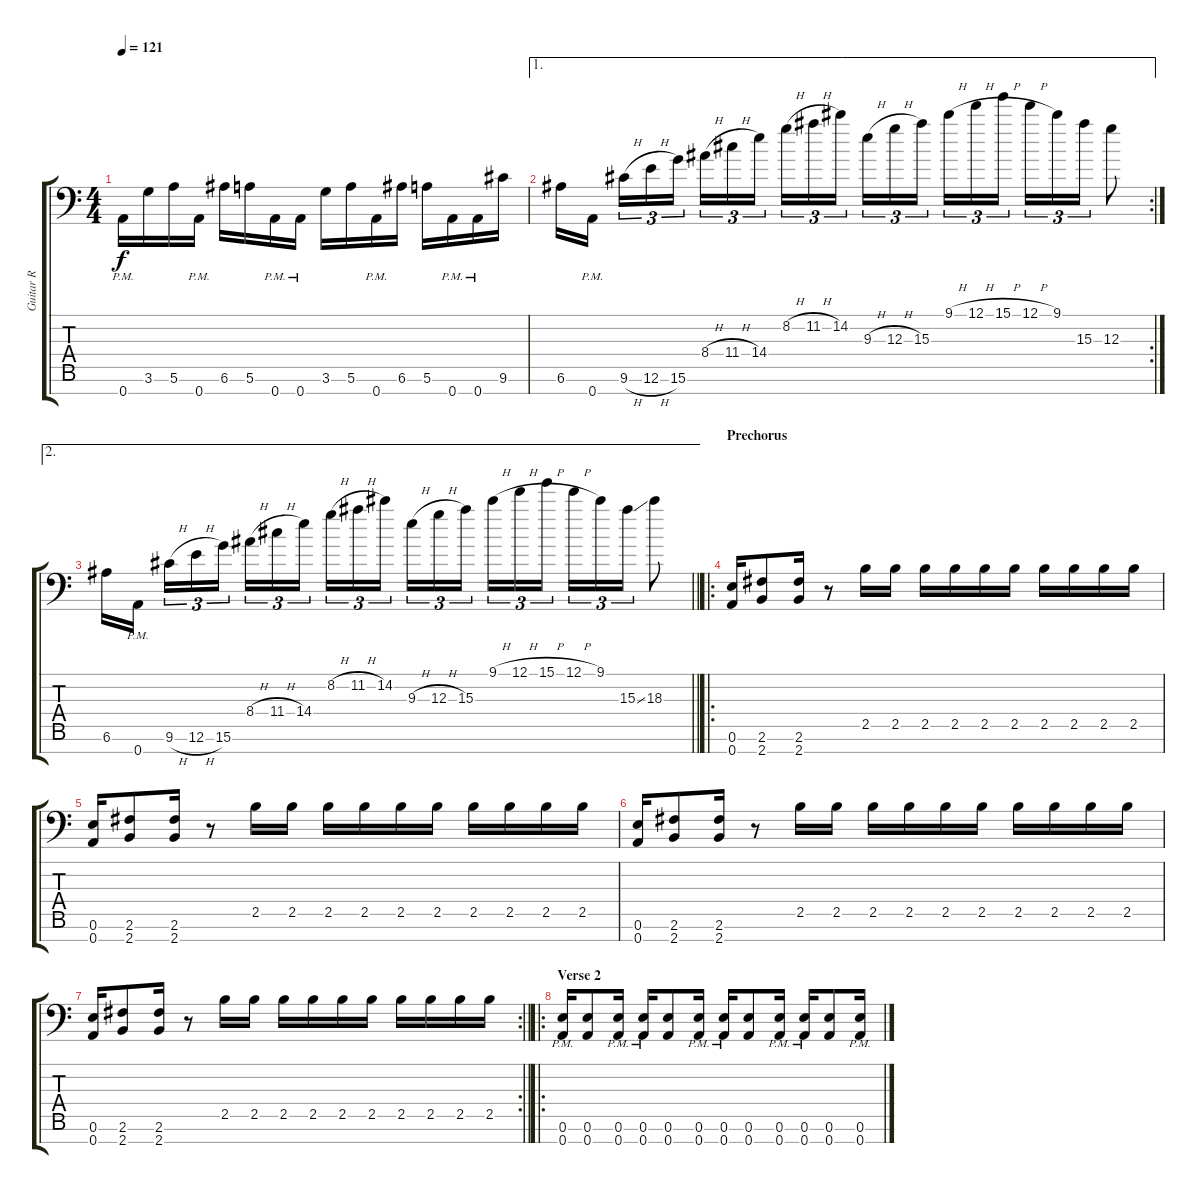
\track ("Guitar R" "Guitar R") {instrument overdrivenguitar}
\staff {score tabs}
\tuning (E4 B3 G3 D3 A2 E2 A1) {hide}
\ts (4 4)
\tempo 121
\clef f4
\ks c
0.7{pm}.16{dy f} 3.6.16 5.6.16 0.7{pm}.16 6.6.16 5.6.16 0.7{pm}.16 0.7{pm}.16 3.6.16 5.6.16 0.7{pm}.16 6.6.16 5.6.16 0.7{pm}.16 0.7{pm}.16 9.6.16 |
\ae 1
\rc 2
6.6.16 0.7{pm}.16{beam splitsecondary} 9.6{h}.16{tu (3 2)} 12.6{h}.16{tu (3 2)} 15.6.16{tu (3 2)} 8.4{h}.16{tu (3 2)} 11.4{h}.16{tu (3 2)} 14.4.16{tu (3 2) beam splitsecondary} 8.2{h}.16{tu (3 2)} 11.2{h}.16{tu (3 2)} 14.2.16{tu (3 2)} 9.3{h}.16{tu (3 2)} 12.3{h}.16{tu (3 2)} 15.3.16{tu (3 2) beam splitsecondary} 9.1{h}.16{tu (3 2)} 12.1{h}.16{tu (3 2)} 15.1{h}.16{tu (3 2)} 12.1{h}.16{tu (3 2)} 9.1.16{tu (3 2)} 15.3.16{tu (3 2)} 12.3.8 |
\ae 2
\barLineRight lightlight
6.6.16 0.7{pm}.16{beam splitsecondary} 9.6{h}.16{tu (3 2)} 12.6{h}.16{tu (3 2)} 15.6.16{tu (3 2)} 8.4{h}.16{tu (3 2)} 11.4{h}.16{tu (3 2)} 14.4.16{tu (3 2) beam splitsecondary} 8.2{h}.16{tu (3 2)} 11.2{h}.16{tu (3 2)} 14.2.16{tu (3 2)} 9.3{h}.16{tu (3 2)} 12.3{h}.16{tu (3 2)} 15.3.16{tu (3 2) beam splitsecondary} 9.1{h}.16{tu (3 2)} 12.1{h}.16{tu (3 2)} 15.1{h}.16{tu (3 2)} 12.1{h}.16{tu (3 2)} 9.1.16{tu (3 2)} 15.3{ss}.16{tu (3 2)} 18.3.8 |
\ro
\section ("" "Prechorus")
(0.6 0.7).16 (2.6 2.7).8 (2.6 2.7).16 r.8 2.5.16 2.5.16 2.5.16 2.5.16 2.5.16 2.5.16 2.5.16 2.5.16 2.5.16 2.5.16 |
(0.6 0.7).16 (2.6 2.7).8 (2.6 2.7).16 r.8 2.5.16 2.5.16 2.5.16 2.5.16 2.5.16 2.5.16 2.5.16 2.5.16 2.5.16 2.5.16 |
(0.6 0.7).16 (2.6 2.7).8 (2.6 2.7).16 r.8 2.5.16 2.5.16 2.5.16 2.5.16 2.5.16 2.5.16 2.5.16 2.5.16 2.5.16 2.5.16 |
\rc 2
\barLineRight lightlight
(0.6 0.7).16 (2.6 2.7).8 (2.6 2.7).16 r.8 2.5.16 2.5.16 2.5.16 2.5.16 2.5.16 2.5.16 2.5.16 2.5.16 2.5.16 2.5.16 |
\ro
\section ("" "Verse 2")
(0.6{pm} 0.7{pm}).16 (0.6 0.7).8 (0.6{pm} 0.7{pm}).16 (0.6{pm} 0.7{pm}).16 (0.6 0.7).8 (0.6{pm} 0.7{pm}).16 (0.6{pm} 0.7{pm}).16 (0.6 0.7).8 (0.6{pm} 0.7{pm}).16 (0.6{pm} 0.7{pm}).16 (0.6 0.7).8 (0.6{pm} 0.7{pm}).16
